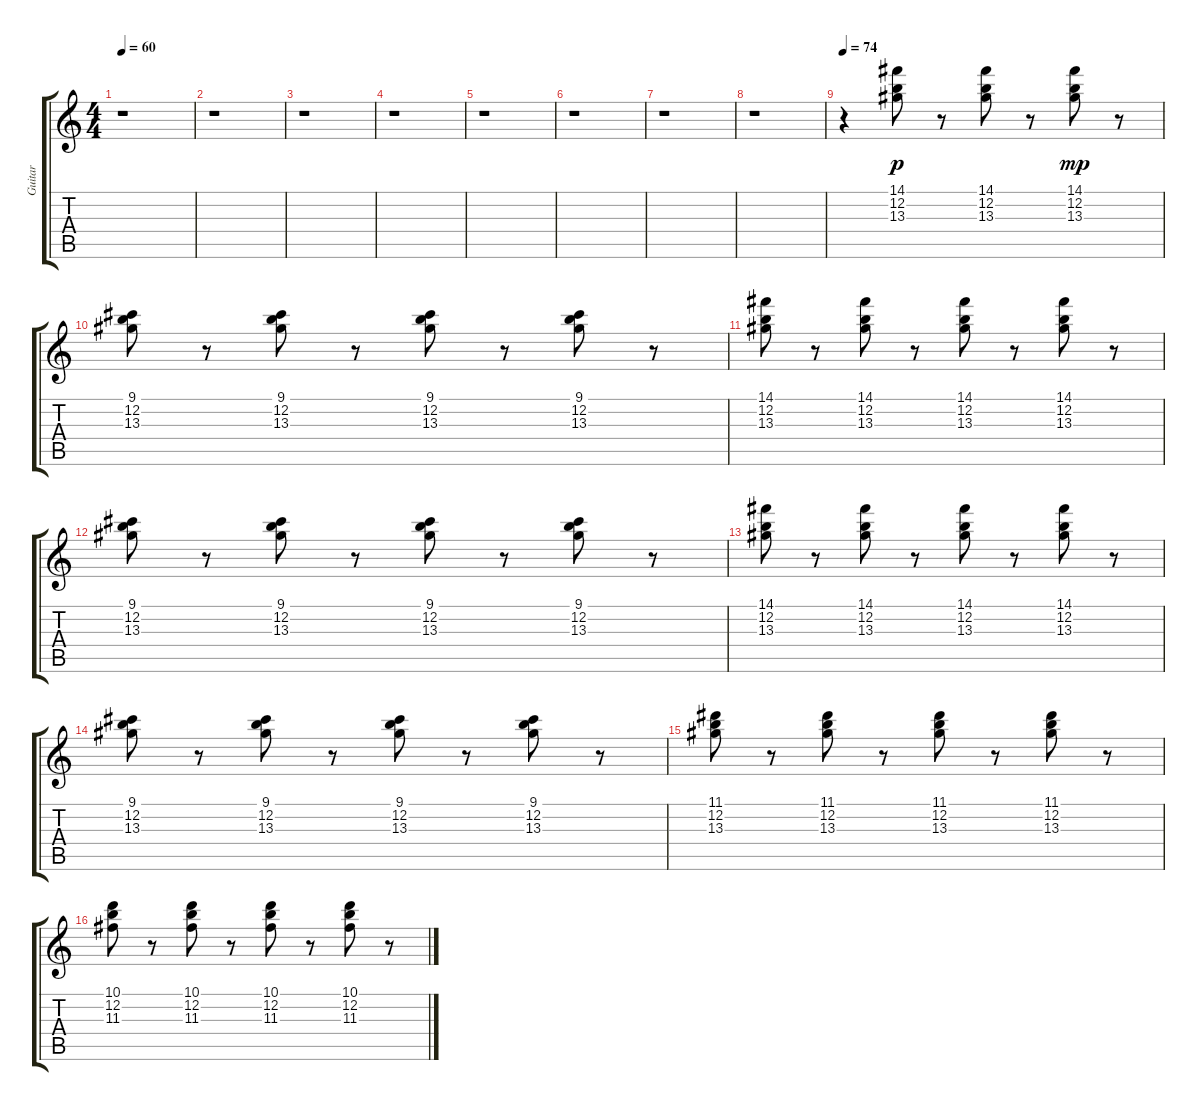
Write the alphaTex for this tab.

\track ("Guitar" "Guitar") {instrument distortionguitar}
\staff {score tabs}
\tuning (E4 B3 G3 D3 A2 E2) {hide}
\ts (4 4)
\tempo 60
\clef g2
\ks c
r.1{dy f} |
r.1 |
r.1 |
r.1 |
r.1 |
r.1 |
r.1 |
r.1 |
\tempo 74
r.4 (14.1 12.2 13.3).8{dy p volume 13 balance 8 instrument electricpiano1} r.8 (14.1 12.2 13.3).8 r.8 (14.1 12.2 13.3).8{dy mp} r.8 |
(9.1 12.2 13.3).8 r.8 (9.1 12.2 13.3).8 r.8 (9.1 12.2 13.3).8 r.8 (9.1 12.2 13.3).8 r.8 |
(14.1 12.2 13.3).8 r.8 (14.1 12.2 13.3).8 r.8 (14.1 12.2 13.3).8 r.8 (14.1 12.2 13.3).8 r.8 |
(9.1 12.2 13.3).8 r.8 (9.1 12.2 13.3).8 r.8 (9.1 12.2 13.3).8 r.8 (9.1 12.2 13.3).8 r.8 |
(14.1 12.2 13.3).8 r.8 (14.1 12.2 13.3).8 r.8 (14.1 12.2 13.3).8 r.8 (14.1 12.2 13.3).8 r.8 |
(9.1 12.2 13.3).8 r.8 (9.1 12.2 13.3).8 r.8 (9.1 12.2 13.3).8 r.8 (9.1 12.2 13.3).8 r.8 |
(11.1 12.2 13.3).8 r.8 (11.1 12.2 13.3).8 r.8 (11.1 12.2 13.3).8 r.8 (11.1 12.2 13.3).8 r.8 |
(10.1 12.2 11.3).8 r.8 (10.1 12.2 11.3).8 r.8 (10.1 12.2 11.3).8 r.8 (10.1 12.2 11.3).8 r.8
